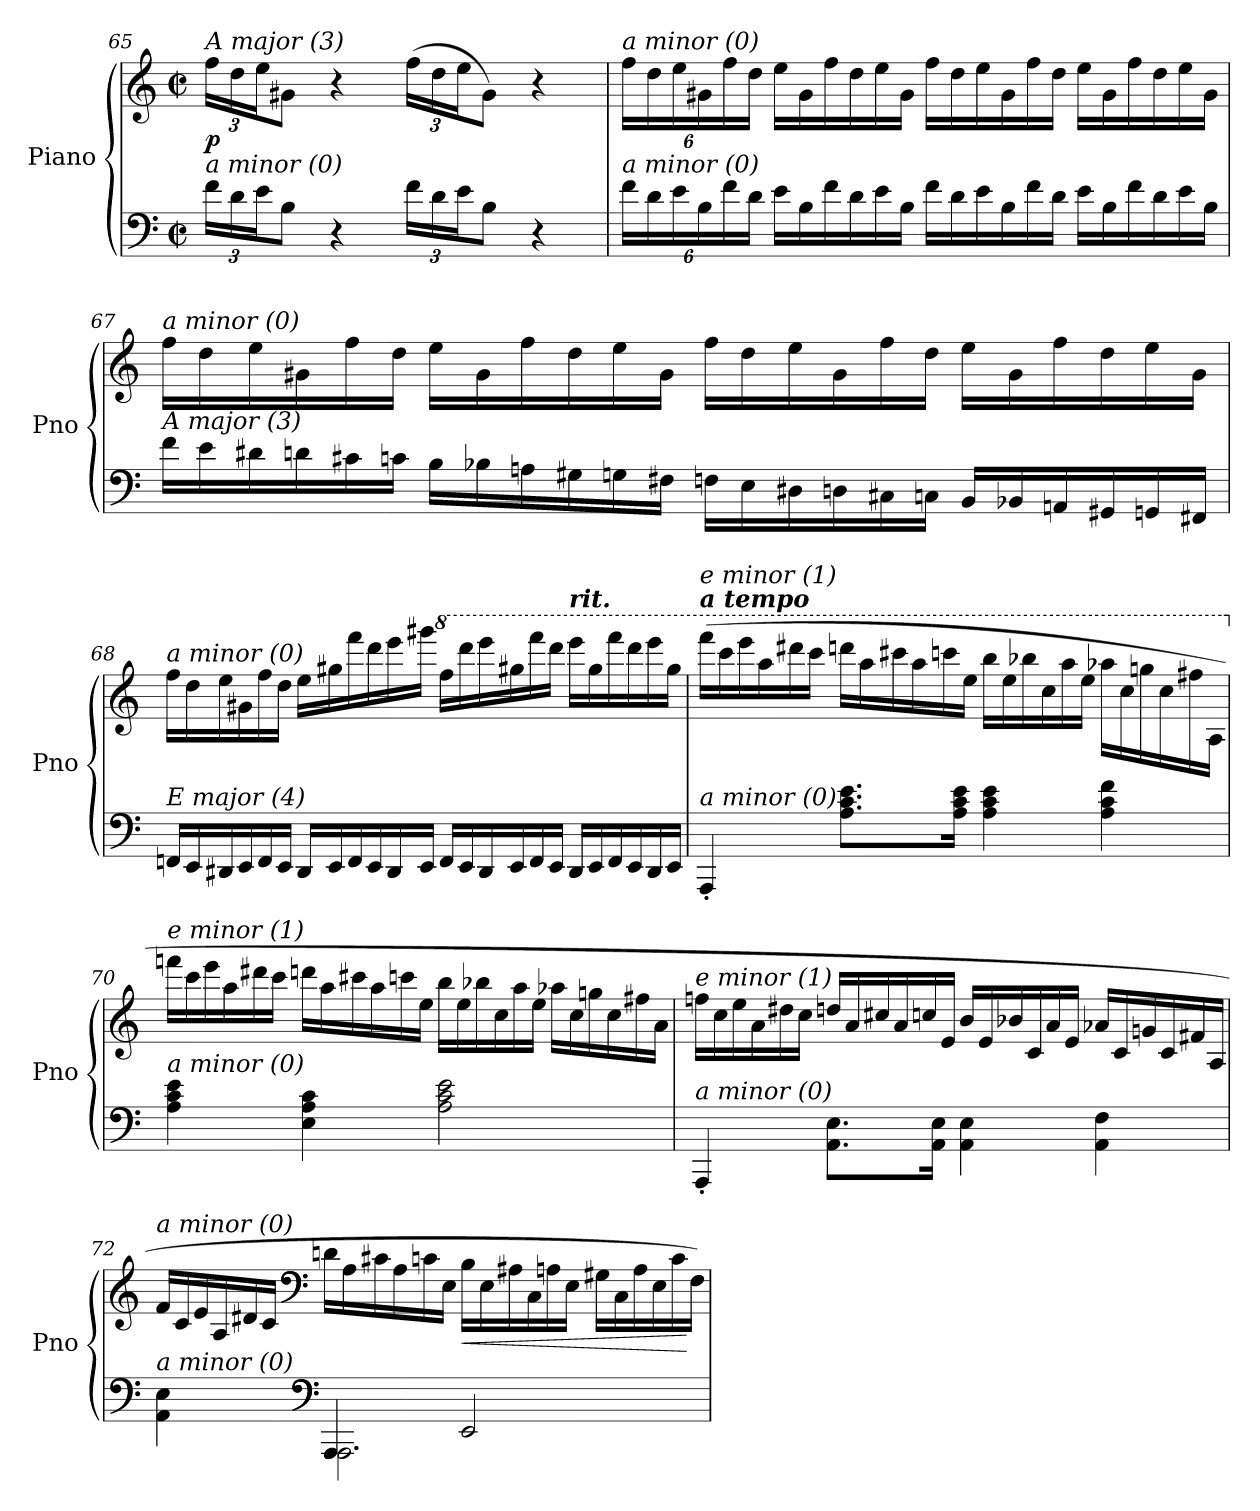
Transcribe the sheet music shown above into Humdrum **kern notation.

**kern	**kern	**dynam
*part1	*part1	*part1
*staff2	*staff1	*staff1/2
*I"Piano	*	*
*I'Pno	*	*
!!LO:LB:g=z
*clefF4	*clefG2	*
*k[]	*k[]	*
*M4/4	*M4/4	*
*met(c|)	*met(c|)	*
*Xbrackettup	*Xbrackettup	*
=65	=65	=65
!	!LO:TX:i:t=A major (3)	!
!LO:TX:i:t=a minor (0)	!	!
!	!	!LO:DY:b
24f\LL	24ff\LL	p
24d\	24dd\	.
24e\J	24ee\J	.
8B\J	8g#X\J	.
4r	4r	.
24f\LL	(24ff\LL	.
24d\	24dd\	.
24e\J	24ee\J	.
8B\J	8g#\J)	.
4r	4r	.
=66	=66	=66
!	!LO:TX:i:t=a minor (0)	!
!LO:TX:i:t=a minor (0)	!	!
24f\LL	24ff\LL	.
24d\	24dd\	.
24e\	24ee\	.
24B\	24g#X\	.
24f\	24ff\	.
24d\JJ	24dd\JJ	.
*Xtuplet	*Xtuplet	*
24e\LL	24ee\LL	.
24B\	24g#\	.
24f\	24ff\	.
24d\	24dd\	.
24e\	24ee\	.
24B\JJ	24g#\JJ	.
!	!	!LO:DY:b
24f\LL	24ff\LL	other-dynamics
24d\	24dd\	.
24e\	24ee\	.
24B\	24g#\	.
24f\	24ff\	.
24d\JJ	24dd\JJ	.
24e\LL	24ee\LL	.
24B\	24g#\	.
24f\	24ff\	.
24d\	24dd\	.
24e\	24ee\	.
24B\JJ	24g#\JJ	.
!!LO:LB:g=z
=67	=67	=67
!	!LO:TX:i:t=a minor (0)	!
!LO:TX:i:t=A major (3)	!	!
24f\LL	24ff\LL	.
24e\	24dd\	.
24d#X\	24ee\	.
24dn\	24g#X\	.
24c#X\	24ff\	.
24cn\JJ	24dd\JJ	.
24B\LL	24ee\LL	.
24B-Xi\	24g#\	.
24An\	24ff\	.
24G#X\	24dd\	.
24Gn\	24ee\	.
24F#X\JJ	24g#\JJ	.
24Fn\LL	24ff\LL	.
24E\	24dd\	.
24D#X\	24ee\	.
24Dn\	24g#\	.
24C#X\	24ff\	.
24Cn\JJ	24dd\JJ	.
24BB/LL	24ee\LL	.
24BB-Xi/	24g#\	.
24AAn/	24ff\	.
24GG#X/	24dd\	.
24GGn/	24ee\	.
24FF#X/JJ	24g#\JJ	.
!!LO:PB:g=z
=68	=68	=68
!	!LO:TX:i:t=a minor (0)	!
!LO:TX:i:t=E major (4)	!	!
24FFn/LL	24ff\LL	.
24EE/	24dd\	.
24DD#X/	24ee\	.
24EE/	24g#X\	.
24FF/	24ff\	.
24EE/JJ	24dd\JJ	.
24DD#/LL	24ee\LL	.
24EE/	24gg#X\	.
24FF/	24fff\	.
24EE/	24ddd\	.
24DD#/	24eee\	.
24EE/JJ	24ggg#X\JJ	.
*	*8va	*
24FF/LL	24fff\LL	.
24EE/	24dddd\	.
24DD#/	24eeee\	.
24EE/	24ggg#X\	.
24FF/	24ffff\	.
24EE/JJ	24dddd\JJ	.
!	!LO:TX:a:Bi:t=rit.	!
24DD#/LL	24eeee\LL	.
24EE/	24ggg#\	.
24FF/	24ffff\	.
24EE/	24dddd\	.
24DD#/	24eeee\	.
24EE/JJ	24ggg#\JJ	.
!!LO:LB:g=z
=69	=69	=69
!	!LO:TX:a:Bi:t=a tempo	!
!	!LO:TX:i:t=e minor (1)	!
!LO:TX:i:t=a minor (0)	!	!
!	!	!LO:DY:a=2
!	!	!LO:DY:n=1:b
4AAA'/	(24ffff\LL	fz f
.	24cccc\	.
.	24eeee\	.
.	24aaa\	.
.	24dddd#X\	.
.	24cccc\JJ	.
8.A\ 8.c\ 8.e\L	24ddddn\LL	.
.	24aaa\	.
.	24cccc#X\	.
.	24aaa\	.
.	24ccccn\	.
16A\ 16c\ 16e\Jk	.	.
.	24eee\JJ	.
4A\ 4c\ 4e\	24bbb\LL	.
.	24eee\	.
.	24bbb-X\	.
.	24ccc\	.
.	24aaa\	.
.	24eee\JJ	.
4A\ 4c\ 4f\	24aaa-Xi\LL	.
.	24ccc\	.
.	24gggn\	.
.	24ccc\	.
.	24fff#X\	.
.	24a\JJ	.
!!LO:LB:g=z
=70	=70	=70
*	*X8va	*
!	!LO:TX:i:t=e minor (1)	!
!LO:TX:i:t=a minor (0)	!	!
4A\ 4c\ 4e\	24fffn\LL	.
.	24ccc\	.
.	24eee\	.
.	24aa\	.
.	24ddd#X\	.
.	24ccc\JJ	.
4E\ 4A\ 4c\	24dddn\LL	.
.	24aa\	.
.	24ccc#X\	.
.	24aa\	.
.	24cccn\	.
.	24ee\JJ	.
2A\ 2c\ 2e\	24bb\LL	.
.	24ee\	.
.	24bb-X\	.
.	24cc\	.
.	24aa\	.
.	24ee\JJ	.
.	24aa-Xi\LL	.
.	24cc\	.
.	24ggn\	.
.	24cc\	.
.	24ff#X\	.
.	24a\JJ	.
!!LO:LB:g=z
=71	=71	=71
!	!LO:TX:i:t=e minor (1)	!
!LO:TX:i:t=a minor (0)	!	!
!	!	!LO:DY:b
4AAA'/	24ffn\LL	other-dynamics
.	24cc\	.
.	24ee\	.
.	24a\	.
.	24dd#X\	.
.	24cc\JJ	.
8.AA\ 8.E\L	24ddn/LL	.
.	24a/	.
.	24cc#X/	.
.	24a/	.
.	24ccn/	.
16AA\ 16E\Jk	.	.
.	24e/JJ	.
4AA\ 4E\	24b/LL	.
.	24e/	.
.	24b-X/	.
.	24c/	.
.	24a/	.
.	24e/JJ	.
4AA\ 4F\	24a-Xi/LL	.
.	24c/	.
.	24gn/	.
.	24c/	.
.	24f#X/	.
.	24A/JJ	.
!!LO:LB:g=z
=72	=72	=72
*^	*^	*
!	!	!LO:TX:i:t=a minor (0)	!	!
!LO:TX:i:t=a minor (0)	!	!	!	!
4AA\ 4E\	4ryy	24f/LL	4ryy	.
.	.	24c/	.	.
.	.	24e/	.	.
.	.	24A/	.	.
.	.	24d#X/	.	.
.	.	24c/JJ	.	.
*clefF4	*	*clefF4	*	*
4AAA/	2.AAA\	24dn\LL	2.ryy	.
.	.	24A\	.	.
.	.	24c#X\	.	.
.	.	24A\	.	.
.	.	24cn\	.	.
.	.	24E\JJ	.	.
!	!	!	!	!LO:HP:b
2EE/	.	24B\LL	.	<
.	.	24E\	.	.
.	.	24A#Xi\	.	.
.	.	24C\	.	.
.	.	24A\	.	.
.	.	24E\JJ	.	.
.	.	24G#X\LL	.	.
.	.	24C\	.	.
.	.	24A\	.	.
.	.	24E\	.	.
.	.	24c\	.	.
.	.	24F\JJ)	.	[
*v	*v	*	*	*
*	*v	*v	*
=	=	=
*-	*-	*-
